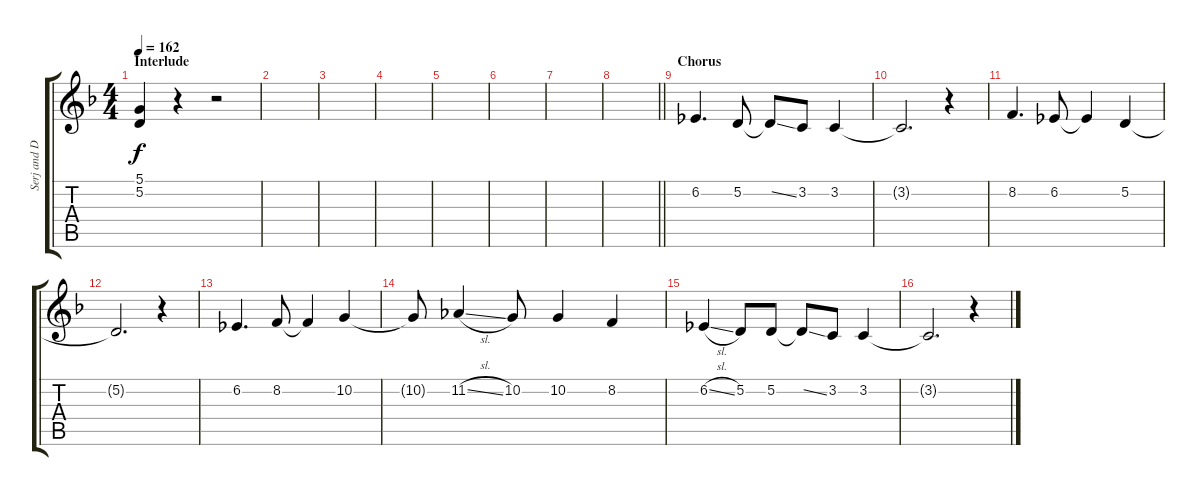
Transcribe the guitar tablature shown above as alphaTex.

\track ("Serj and Daron - Vocals" "Serj and D") {instrument oboe}
\staff {score tabs}
\tuning (D4 A3 F3 C3 G2 C2) {hide}
\ts (4 4)
\section ("" "Interlude")
\tempo 162
\clef g2
\ks dminor
(5.1{t} 5.2{t}).4{dy f} r.4 r.2 |
|
|
|
|
|
|
\barLineRight lightlight
|
\section ("" "Chorus")
6.2.4{d} 5.2.8 5.2{ss t}.8 3.2.8 3.2.4 |
3.2{t}.2{d} r.4 |
8.2.4{d} 6.2.8 6.2{t}.4 5.2.4 |
5.2{t}.2{d} r.4 |
6.2.4{d} 8.2.8 8.2{t}.4 10.2.4 |
10.2{t}.8 11.2{sl}.4 10.2.8 10.2.4 8.2.4 |
6.2{sl}.4 5.2.8 5.2.8 5.2{ss t}.8 3.2.8 3.2.4 |
3.2{t}.2{d} r.4
